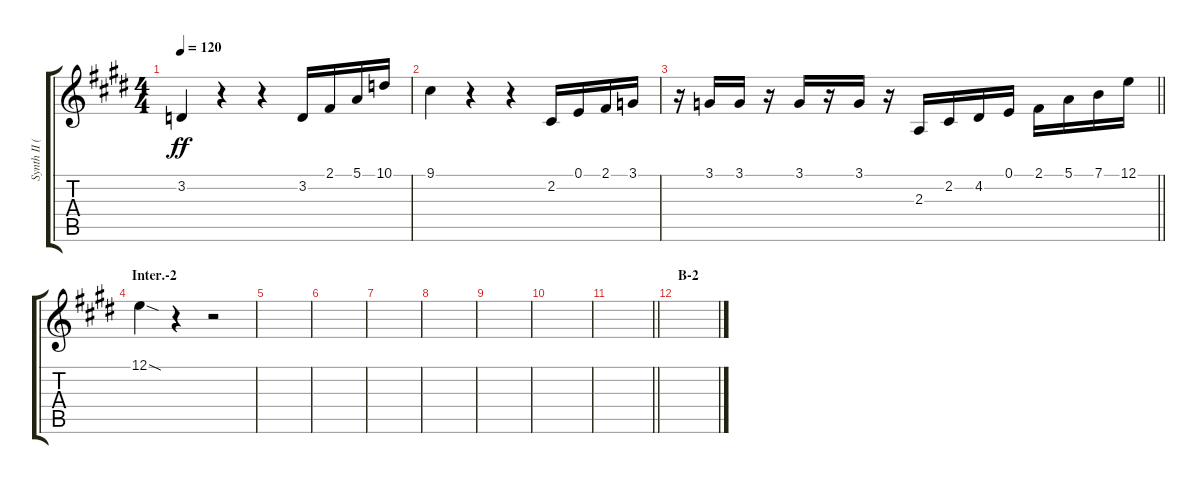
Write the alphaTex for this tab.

\track ("Synth II (Kotobuki Tsumugi)" "Synth II (") {instrument brasssection}
\staff {score tabs}
\tuning (E4 B3 G3 D3 A2 E2) {hide}
\ts (4 4)
\tempo 120
\clef g2
\ks e
3.2{t}.4{dy ff} r.4 r.4 3.2.16 2.1.16 5.1.16 10.1.16 |
9.1.4 r.4 r.4 2.2.16 0.1.16 2.1.16 3.1.16 |
\barLineRight lightlight
r.16 3.1.16 3.1.16 r.16 3.1.16 r.16 3.1.16 r.16 2.3.16 2.2.16 4.2.16 0.1.16 2.1.16 5.1.16 7.1.16 12.1.16 |
\section ("" "Inter.-2")
12.1{sod}.4 r.4 r.2 |
|
|
|
|
|
|
\barLineRight lightlight
|
\section ("" "B-2")
